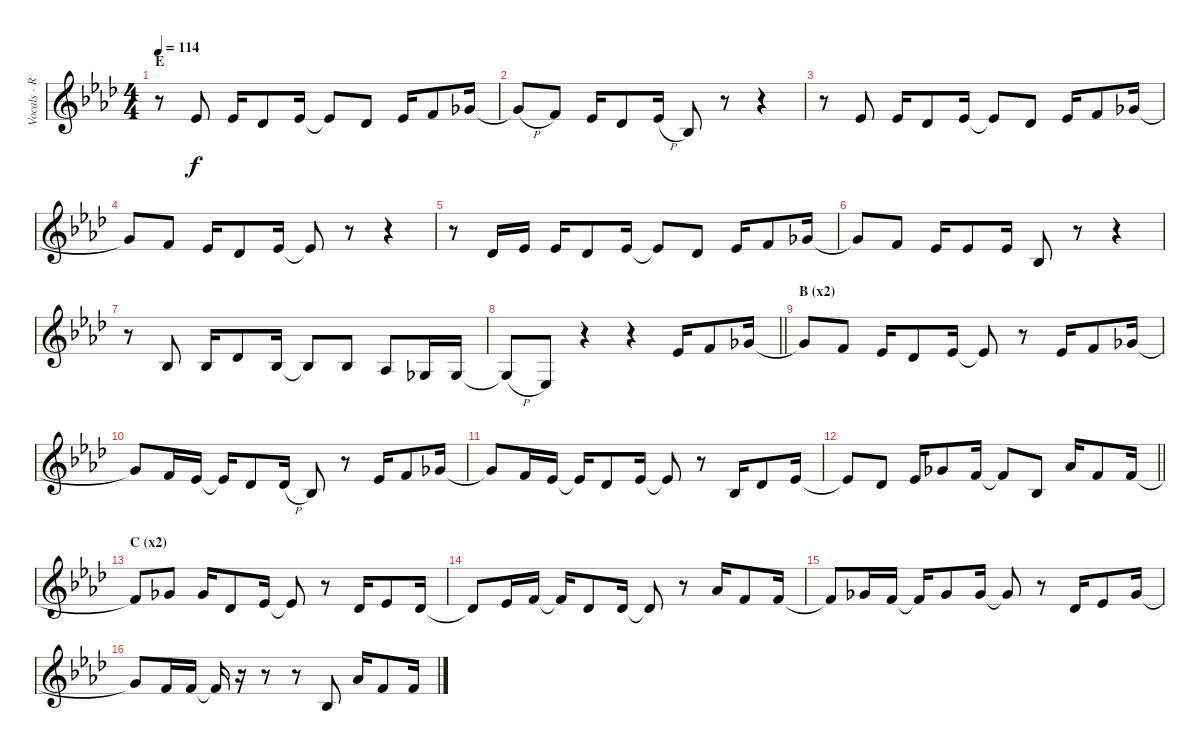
\track ("Vocals - Ruki" "Vocals - R") {instrument lead6voice}
\staff {score}
\tuning (D4 A3 F3 C3 G2 D2) {hide}
\ts (4 4)
\section ("" "E")
\tempo 114
\clef g2
\ks ab
r.8{dy f} 1.1.8 1.1.16 4.2.8 1.1.16 1.1{t}.8 4.2.8 1.1.16 3.1.8 4.1.16 |
4.1{h t}.8 3.1.8 1.1.16 4.2.8 6.2{h}.16 1.2.8 r.8 r.4 |
r.8 1.1.8 1.1.16 4.2.8 1.1.16 1.1{t}.8 4.2.8 1.1.16 3.1.8 4.1.16 |
4.1{t}.8 3.1.8 1.1.16 4.2.8 1.1.16 1.1{t}.8 r.8 r.4 |
r.8 4.2.16 1.1.16 1.1.16 4.2.8 1.1.16 1.1{t}.8 4.2.8 1.1.16 3.1.8 4.1.16 |
4.1{t}.8 3.1.8 1.1.16 1.1.8 1.1.16 1.2.8 r.8 r.4 |
r.8 1.2.8 1.2.16 4.2.8 1.2.16 1.2{t}.8 1.2.8 3.3.8 1.3.16 6.4.16 |
\barLineRight lightlight
6.4{h t}.8 3.4.8 r.4 r.4 1.1.16 3.1.8 4.1.16 |
\section ("" "B (x2)")
4.1{t}.8 3.1.8 1.1.16 4.2.8 1.1.16 1.1{t}.8 r.8 1.1.16 3.1.8 4.1.16 |
4.1{t}.8 3.1.16 1.1.16 1.1{t}.16 4.2.8 4.2{h}.16 1.2.8 r.8 1.1.16 3.1.8 4.1.16 |
4.1{t}.8 3.1.16 1.1.16 1.1{t}.16 4.2.8 1.1.16 1.1{t}.8 r.8 1.2.16 4.2.8 1.1.16 |
\barLineRight lightlight
1.1{t}.8 4.2.8 1.1.16 4.1.8 3.1.16 3.1{t}.8 1.2.8 6.1.16 3.1.8 3.1.16 |
\section ("" "C (x2)")
3.1{t}.8 4.1.8 4.1.16 4.2.8 1.1.16 1.1{t}.8 r.8 4.2.16 1.1.8 4.2.16 |
4.2{t}.8 1.1.16 3.1.16 3.1{t}.16 4.2.8 4.2.16 4.2{t}.8 r.8 6.1.16 3.1.8 3.1.16 |
3.1{t}.8 4.1.16 3.1.16 3.1{t}.16 4.1.8 4.1.16 4.1{t}.8 r.8 4.2.16 1.1.8 4.1.16 |
4.1{t}.8 3.1.16 3.1.16 3.1{t}.16 r.16 r.8 r.8 1.2.8 6.1.16 3.1.8 3.1.16
